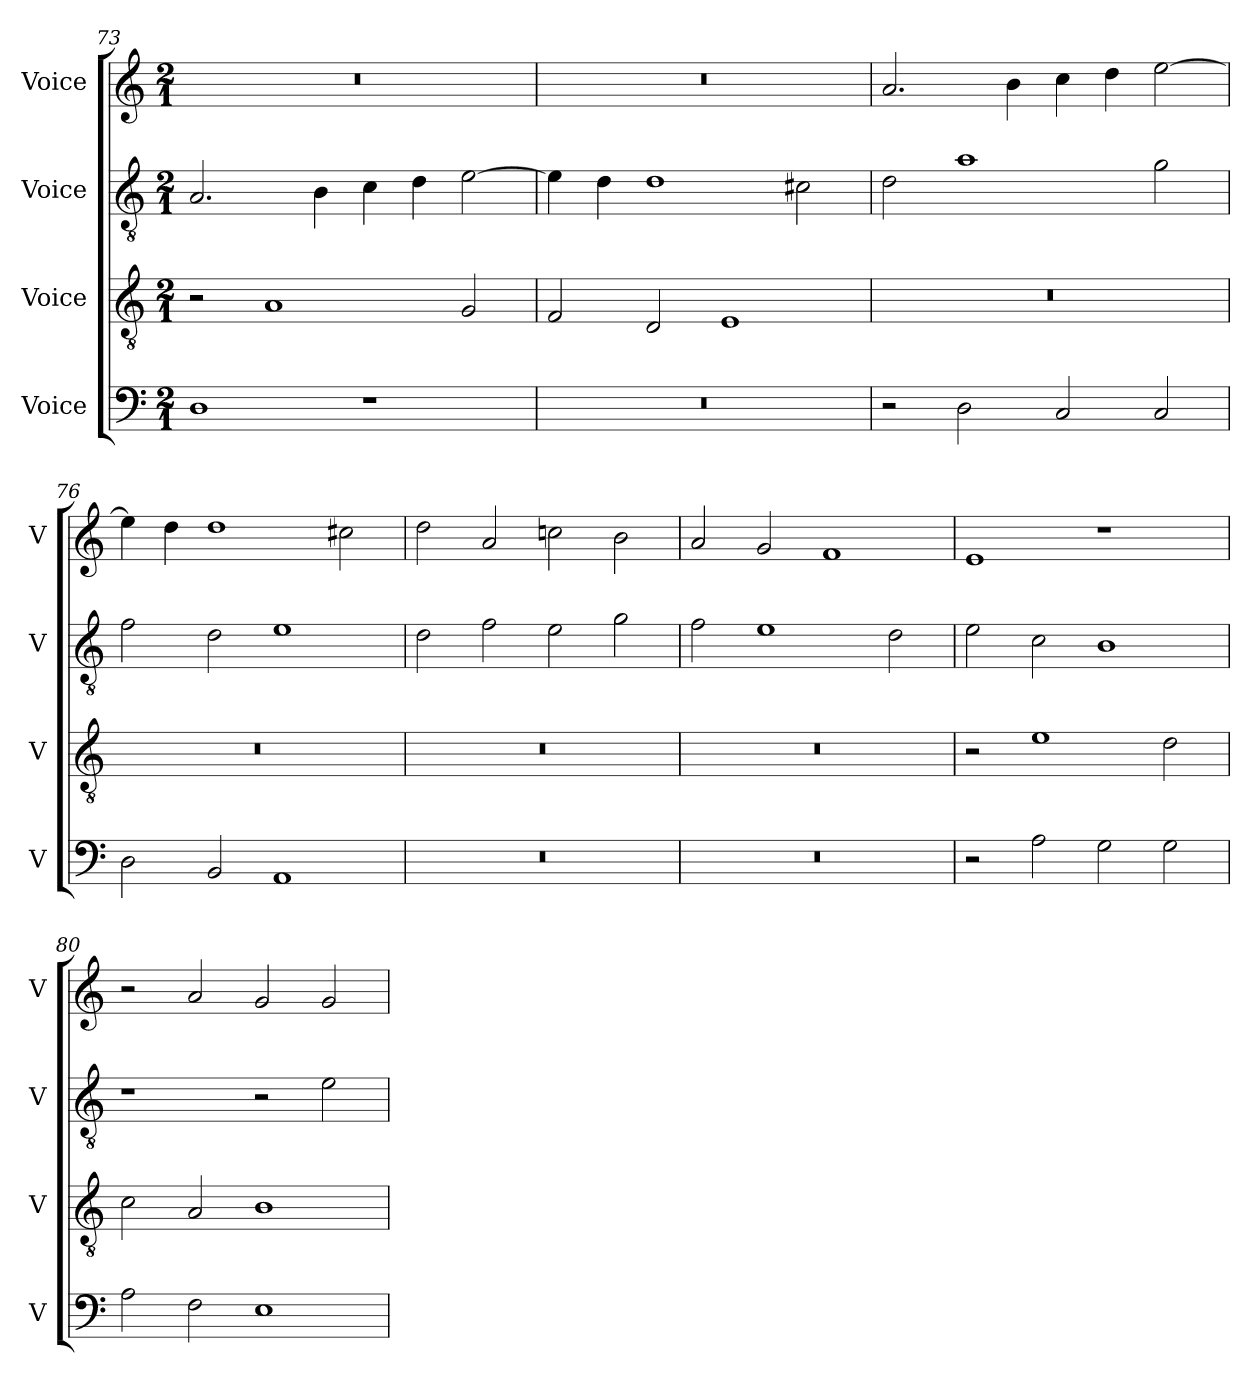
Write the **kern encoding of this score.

**kern	**kern	**kern	**kern
*part4	*part3	*part2	*part1
*staff4	*staff3	*staff2	*staff1
*I"Voice	*I"Voice	*I"Voice	*I"Voice
*I'V	*I'V	*I'V	*I'V
*clefF4	*clefGv2	*clefGv2	*clefG2
*k[]	*k[]	*k[]	*k[]
*M2/1	*M2/1	*M2/1	*M2/1
=73	=73	=73	=73
1D	2r	2.A/	0r
.	1A	.	.
.	.	4B\	.
1r	.	4c\	.
.	.	4d\	.
.	2G/	[2e\	.
=74	=74	=74	=74
0r	2F/	4e\]	0r
.	.	4d\	.
.	2D/	1d	.
.	1E	.	.
.	.	2c#X\	.
=75	=75	=75	=75
2r	0r	2d\	2.a/
2D\	.	1a	.
.	.	.	4b\
2C/	.	.	4cc\
.	.	.	4dd\
2C/	.	2g\	[2ee\
!!LO:PB:g=z
=76	=76	=76	=76
2D\	0r	2f\	4ee\]
.	.	.	4dd\
2BB/	.	2d\	1dd
1AA	.	1e	.
.	.	.	2cc#X\
=77	=77	=77	=77
0r	0r	2d\	2dd\
.	.	2f\	2a/
.	.	2e\	2ccn\
.	.	2g\	2b\
=78	=78	=78	=78
0r	0r	2f\	2a/
.	.	1e	2g/
.	.	.	1f
.	.	2d\	.
=79	=79	=79	=79
2r	2r	2e\	1e
2A\	1e	2c\	.
2G\	.	1B	1r
2G\	2d\	.	.
!!LO:LB:g=z
=80	=80	=80	=80
2A\	2c\	1r	2r
2F\	2A/	.	2a/
1E	1B	2r	2g/
.	.	2e\	2g/
=	=	=	=
*-	*-	*-	*-
